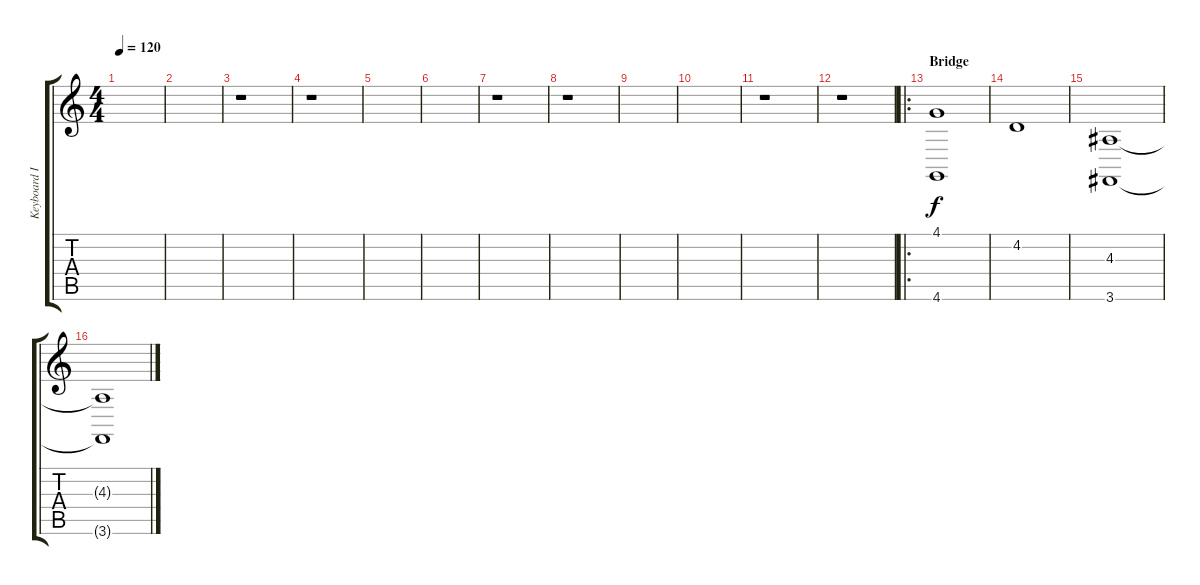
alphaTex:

\track ("Keyboard I" "Keyboard I") {instrument choiraahs}
\staff {score tabs}
\tuning (Eb4 Bb3 Gb3 Db3 Ab2 Eb2) {hide}
\ts (4 4)
\tempo 120
\clef g2
\ks c
|
|
r.1 |
r.1 |
|
|
r.1 |
r.1 |
|
|
r.1 |
r.1 |
\ro
\section ("" "Bridge")
(4.1 4.6).1 |
4.2.1{volume 10} |
(4.3 3.6).1{volume 13} |
(4.3{t} 3.6{t}).1
